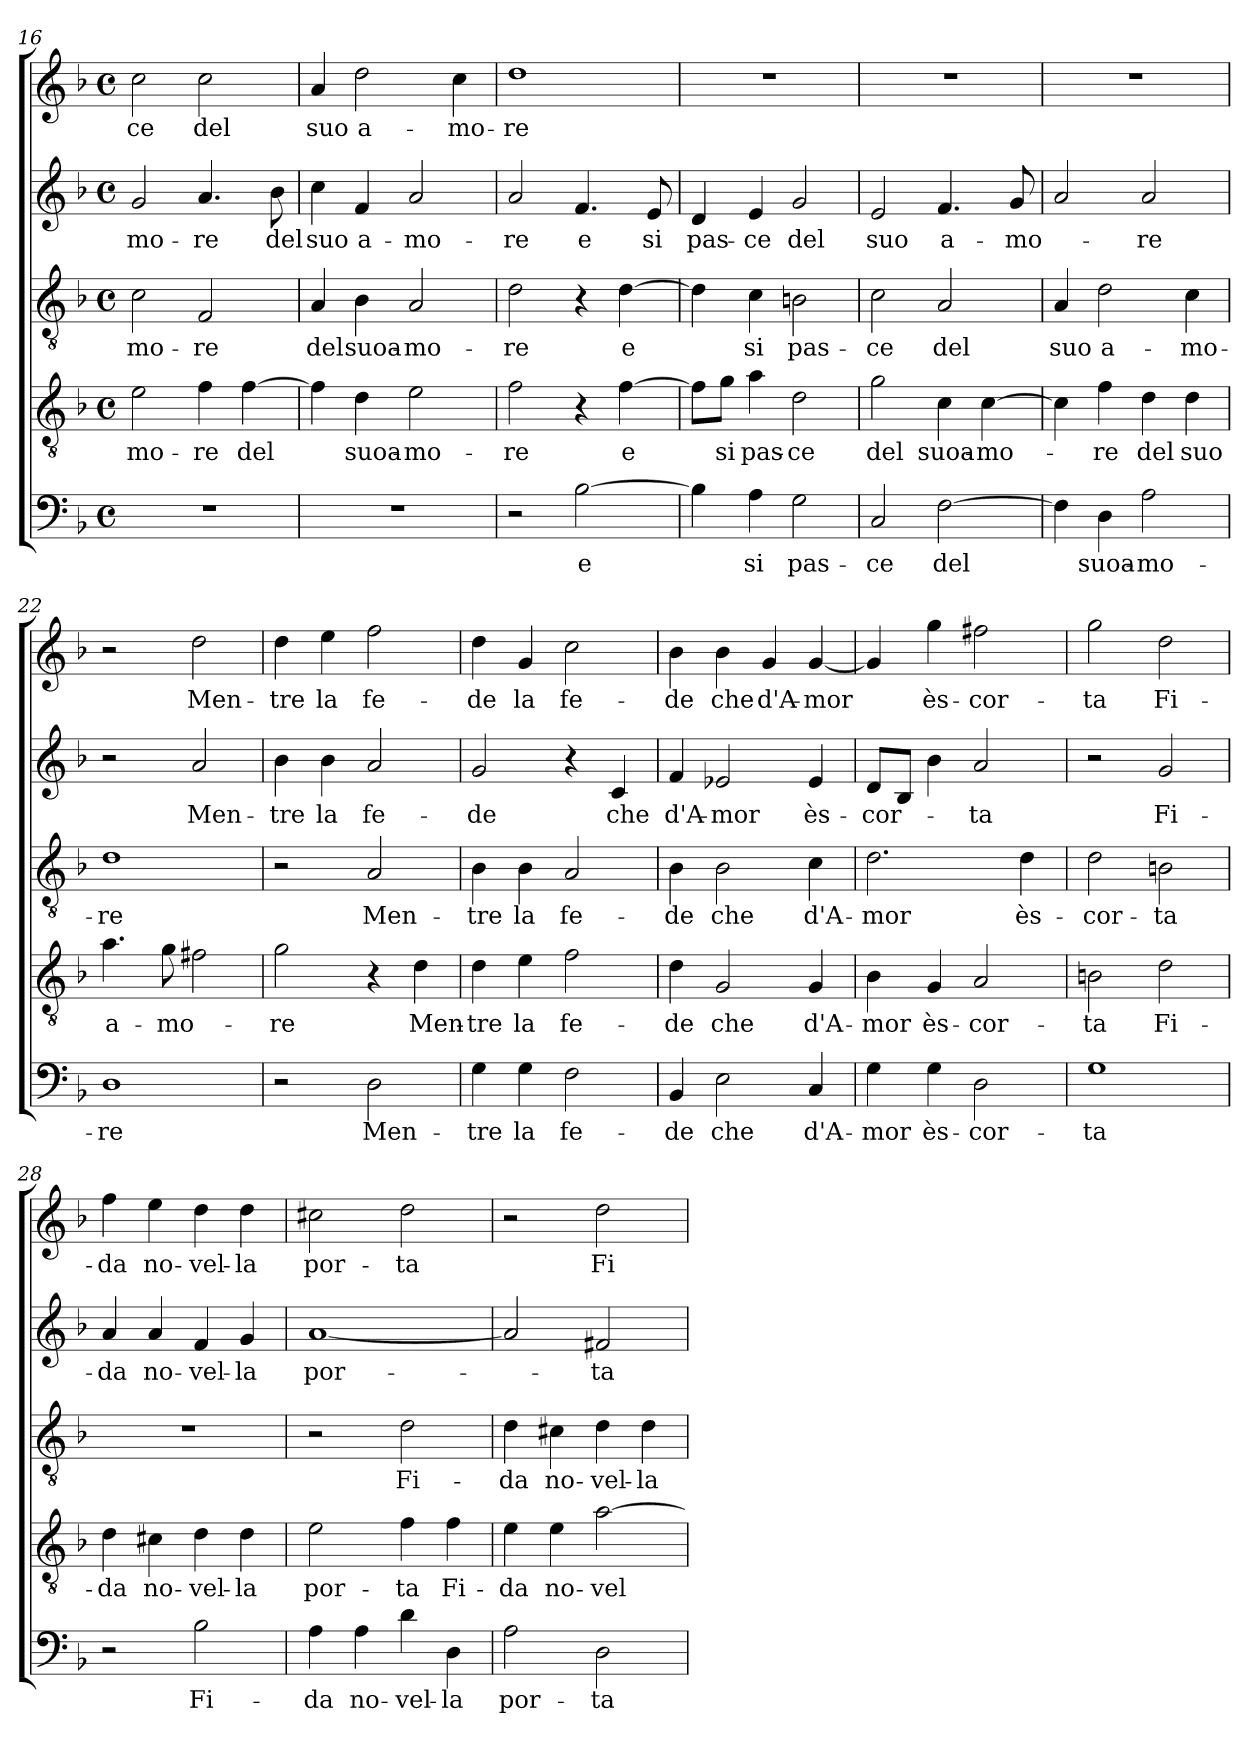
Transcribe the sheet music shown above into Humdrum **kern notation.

**kern	**text	**kern	**text	**kern	**text	**kern	**text	**kern	**text
*part5	*part5	*part4	*part4	*part3	*part3	*part2	*part2	*part1	*part1
*staff5	*staff5	*staff4	*staff4	*staff3	*staff3	*staff2	*staff2	*staff1	*staff1
*clefF4	*	*clefGv2	*	*clefGv2	*	*clefG2	*	*clefG2	*
*k[b-]	*	*k[b-]	*	*k[b-]	*	*k[b-]	*	*k[b-]	*
*F:	*	*F:	*	*F:	*	*F:	*	*F:	*
*M4/4	*	*M4/4	*	*M4/4	*	*M4/4	*	*M4/4	*
*met(c)	*	*met(c)	*	*met(c)	*	*met(c)	*	*met(c)	*
=16	=16	=16	=16	=16	=16	=16	=16	=16	=16
1r	.	2e\	-mo-	2c\	-mo-	2g/	-mo-	2cc\	-ce
.	.	4f\	-re	2F/	-re	4.a/	-re	2cc\	del
.	.	[4f\	del	.	.	.	.	.	.
.	.	.	.	.	.	8b-\	del	.	.
=17	=17	=17	=17	=17	=17	=17	=17	=17	=17
1r	.	4f\]	.	4A/	del	4cc\	suo	4a/	suo
.	.	4d\	suoa-	4B-\	suoa-	4f/	a-	2dd\	a-
.	.	2e\	-mo-	2A/	-mo-	2a/	-mo-	.	.
.	.	.	.	.	.	.	.	4cc\	-mo-
!!LO:PB:g=z
=18	=18	=18	=18	=18	=18	=18	=18	=18	=18
2r	.	2f\	-re	2d\	-re	2a/	-re	1dd	-re
[2B-\	e	4r	.	4r	.	4.f/	e	.	.
.	.	[4f\	e	[4d\	e	.	.	.	.
.	.	.	.	.	.	8e/	si	.	.
=19	=19	=19	=19	=19	=19	=19	=19	=19	=19
4B-\]	.	8f\L]	.	4d\]	.	4d/	pas-	1r	.
.	.	8g\J	si	.	.	.	.	.	.
4A\	si	4a\	pas-	4c\	si	4e/	-ce	.	.
2G\	pas-	2d\	-ce	2Bn\	pas-	2g/	del	.	.
=20	=20	=20	=20	=20	=20	=20	=20	=20	=20
2C/	-ce	2g\	del	2c\	-ce	2e/	suo	1r	.
[2F\	del	4c\	suoa-	2A/	del	4.f/	a-	.	.
.	.	[4c\	-mo-	.	.	.	.	.	.
.	.	.	.	.	.	8g/	-mo-	.	.
=21	=21	=21	=21	=21	=21	=21	=21	=21	=21
4F\]	.	4c\]	.	4A/	suo	2a/	.	1r	.
4D\	suoa-	4f\	-re	2d\	a-	.	.	.	.
2A\	-mo-	4d\	del	.	.	2a/	-re	.	.
.	.	4d\	suo	4c\	-mo-	.	.	.	.
=22	=22	=22	=22	=22	=22	=22	=22	=22	=22
1D	-re	4.a\	a-	1d	-re	2r	.	2r	.
.	.	8g\	-mo-	.	.	.	.	.	.
.	.	2f#X\	.	.	.	2a/	Men-	2dd\	Men-
=23	=23	=23	=23	=23	=23	=23	=23	=23	=23
2r	.	2g\	-re	2r	.	4b-\	-tre	4dd\	-tre
.	.	.	.	.	.	4b-\	la	4ee\	la
2D\	Men-	4r	.	2A/	Men-	2a/	fe-	2ff\	fe-
.	.	4d\	Men-	.	.	.	.	.	.
!!LO:LB:g=z
=24	=24	=24	=24	=24	=24	=24	=24	=24	=24
4G\	-tre	4d\	-tre	4B-\	-tre	2g/	-de	4dd\	-de
4G\	la	4e\	la	4B-\	la	.	.	4g/	la
2F\	fe-	2f\	fe-	2A/	fe-	4r	.	2cc\	fe-
.	.	.	.	.	.	4c/	che	.	.
=25	=25	=25	=25	=25	=25	=25	=25	=25	=25
4BB-/	-de	4d\	-de	4B-\	-de	4f/	d'A-	4b-\	-de
2E\	che	2G/	che	2B-\	che	2e-X/	-mor	4b-\	che
.	.	.	.	.	.	.	.	4g/	d'A-
4C/	d'A-	4G/	d'A-	4c\	d'A-	4e-/	ès-	[4g/	-mor
=26	=26	=26	=26	=26	=26	=26	=26	=26	=26
4G\	-mor	4B-\	-mor	2.d\	-mor	8d/L	-cor-	4g/]	.
.	.	.	.	.	.	8B-/J	.	.	.
4G\	ès-	4G/	ès-	.	.	4b-\	.	4gg\	ès-
2D\	-cor-	2A/	-cor-	.	.	2a/	-ta	2ff#X\	-cor-
.	.	.	.	4d\	ès-	.	.	.	.
=27	=27	=27	=27	=27	=27	=27	=27	=27	=27
1G	-ta	2Bn\	-ta	2d\	-cor-	2r	.	2gg\	-ta
.	.	2d\	Fi-	2Bn\	-ta	2g/	Fi-	2dd\	Fi-
=28	=28	=28	=28	=28	=28	=28	=28	=28	=28
2r	.	4d\	-da	1r	.	4a/	-da	4ff\	-da
.	.	4c#X\	no-	.	.	4a/	no-	4ee\	no-
2B-\	Fi-	4d\	-vel-	.	.	4f/	-vel-	4dd\	-vel-
.	.	4d\	-la	.	.	4g/	-la	4dd\	-la
=29	=29	=29	=29	=29	=29	=29	=29	=29	=29
4A\	-da	2e\	por-	2r	.	[1a	por-	2cc#X\	por-
4A\	no-	.	.	.	.	.	.	.	.
4d\	-vel-	4f\	-ta	2d\	Fi-	.	.	2dd\	-ta
4D\	-la	4f\	Fi-	.	.	.	.	.	.
!!LO:LB:g=z
=30	=30	=30	=30	=30	=30	=30	=30	=30	=30
2A\	por-	4e\	-da	4d\	-da	2a/]	.	2r	.
.	.	4e\	no-	4c#X\	no-	.	.	.	.
2D\	-ta	[2a\	-vel-	4d\	-vel-	2f#X/	-ta	2dd\	Fi-
.	.	.	.	4d\	-la	.	.	.	.
=	=	=	=	=	=	=	=	=	=
*-	*-	*-	*-	*-	*-	*-	*-	*-	*-
